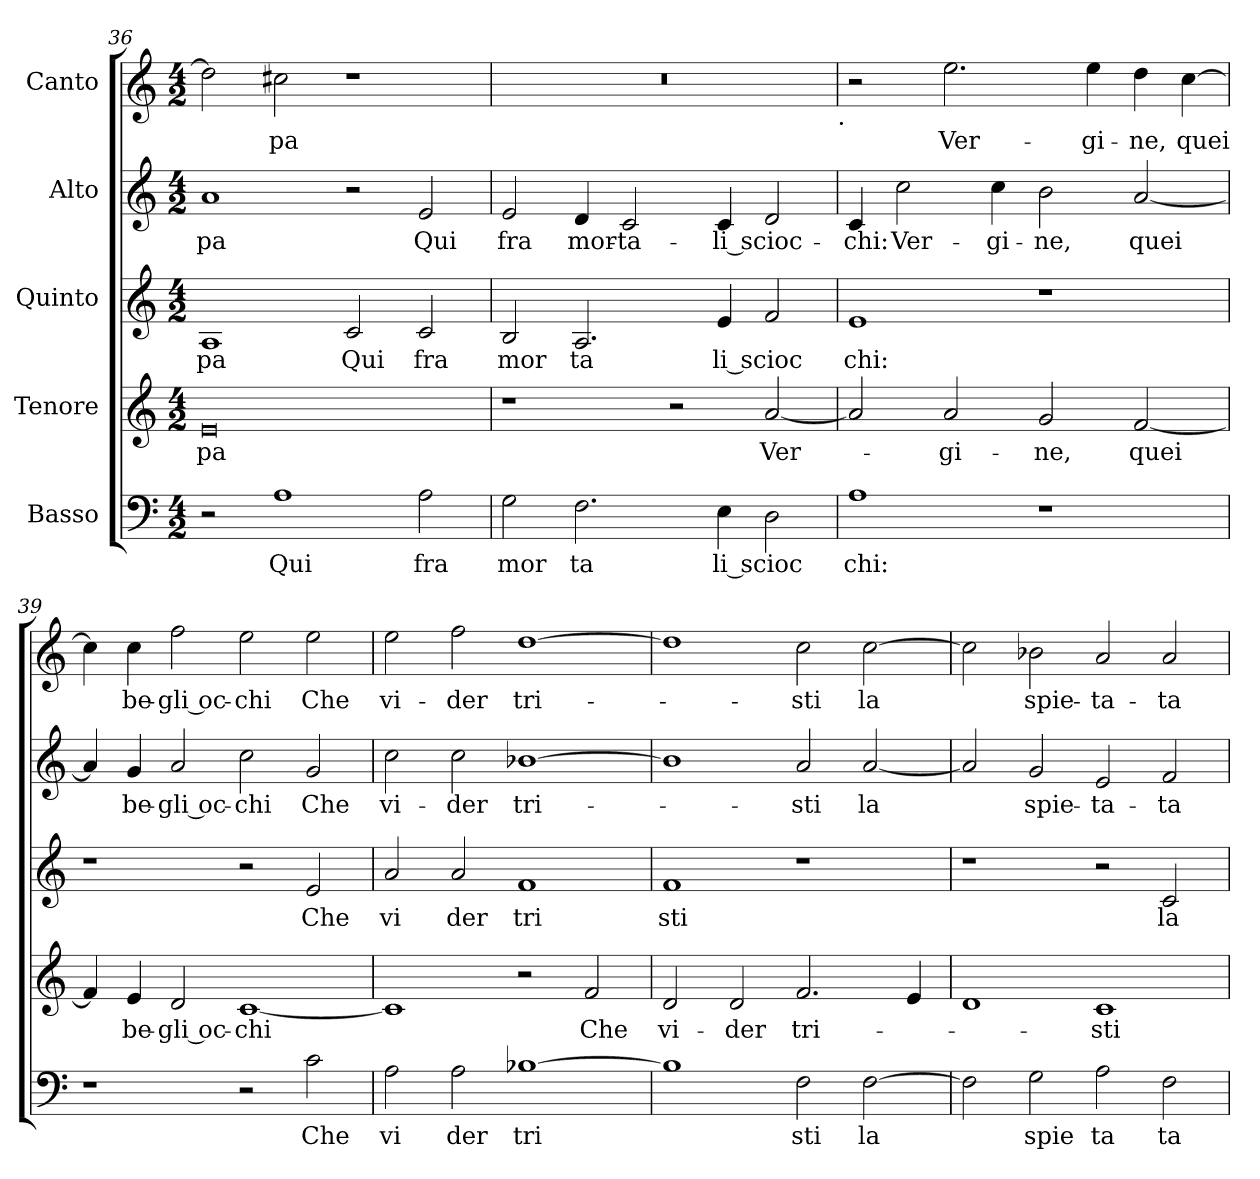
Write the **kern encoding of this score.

**kern	**text	**kern	**text	**kern	**text	**kern	**text	**kern	**text
*part5	*part5	*part4	*part4	*part3	*part3	*part2	*part2	*part1	*part1
*staff5	*staff5	*staff4	*staff4	*staff3	*staff3	*staff2	*staff2	*staff1	*staff1
*I"Basso	*	*I"Tenore	*	*I"Quinto	*	*I"Alto	*	*I"Canto	*
*clefF4	*	*clefG2	*	*clefG2	*	*clefG2	*	*clefG2	*
*k[]	*	*k[]	*	*k[]	*	*k[]	*	*k[]	*
*M4/2	*	*M4/2	*	*M4/2	*	*M4/2	*	*M4/2	*
=36	=36	=36	=36	=36	=36	=36	=36	=36	=36
!	!	!	!LO:LY:b	!	!LO:LY:b	!	!LO:LY:b	!	!
2r	.	0e	pa	1A	-pa	1a	pa	2dd\]	.
!	!LO:LY:b	!	!	!	!	!	!	!	!LO:LY:b
1A	Qui	.	.	.	.	.	.	2cc#X\	pa
!	!	!	!	!	!LO:LY:b	!	!	!	!
.	.	.	.	2c/	Qui	2r	.	1r	.
!	!LO:LY:b	!	!	!	!LO:LY:b	!	!LO:LY:b	!	!
2A\	fra	.	.	2c/	fra	2e/	Qui	.	.
!!LO:LB:g=z
=37	=37	=37	=37	=37	=37	=37	=37	=37	=37
!	!LO:LY:b	!	!	!	!LO:LY:b	!	!LO:LY:b	!	!
2G\	mor	1r	.	2B/	mor	2e/	fra	0r	.
!	!LO:LY:b	!	!	!	!LO:LY:b	!	!LO:LY:b	!	!
2.F\	ta	.	.	2.A/	ta	4d/	mor-	.	.
!	!	!	!	!	!	!	!LO:LY:b	!	!
.	.	.	.	.	.	2c/	-ta-	.	.
.	.	2r	.	.	.	.	.	.	.
!	!LO:LY:b	!	!	!	!LO:LY:b	!	!LO:LY:b	!	!
4E\	li scioc	.	.	4e/	li scioc	4c/	li scioc-	.	.
!	!	!	!LO:LY:b	!	!	!	!	!	!
2D\	.	[2a/	Ver-	2f/	.	2d/	.	.	.
!	!	!	!	!	!	!	!	!LO:TX:b:t=.	!
=38	=38	=38	=38	=38	=38	=38	=38	=38	=38
!	!LO:LY:b	!	!	!	!LO:LY:b	!	!LO:LY:b	!	!
1A	chi:	2a/]	.	1e	chi:	4c/	-chi:	2r	.
!	!	!	!	!	!	!	!LO:LY:b	!	!
.	.	.	.	.	.	2cc\	Ver-	.	.
!	!	!	!LO:LY:b	!	!	!	!	!	!LO:LY:b
.	.	2a/	-gi-	.	.	.	.	2.ee\	Ver-
!	!	!	!	!	!	!	!LO:LY:b	!	!
.	.	.	.	.	.	4cc\	-gi-	.	.
!	!	!	!LO:LY:b	!	!	!	!LO:LY:b	!	!
1r	.	2g/	-ne,	1r	.	2b\	-ne,	.	.
!	!	!	!	!	!	!	!	!	!LO:LY:b
.	.	.	.	.	.	.	.	4ee\	-gi-
!	!	!	!LO:LY:b	!	!	!	!LO:LY:b	!	!LO:LY:b
.	.	[2f/	quei	.	.	[2a/	quei	4dd\	-ne,
!	!	!	!	!	!	!	!	!	!LO:LY:b
.	.	.	.	.	.	.	.	[4cc\	quei
=39	=39	=39	=39	=39	=39	=39	=39	=39	=39
1r	.	4f/]	.	1r	.	4a/]	.	4cc\]	.
!	!	!	!LO:LY:b	!	!	!	!LO:LY:b	!	!LO:LY:b
.	.	4e/	be-	.	.	4g/	be-	4cc\	be-
!	!	!	!LO:LY:b	!	!	!	!LO:LY:b	!	!LO:LY:b
.	.	2d/	gli oc-	.	.	2a/	gli oc-	2ff\	gli oc-
!	!	!	!LO:LY:b	!	!	!	!LO:LY:b	!	!LO:LY:b
2r	.	[1c	-chi	2r	.	2cc\	-chi	2ee\	-chi
!	!LO:LY:b	!	!	!	!LO:LY:b	!	!LO:LY:b	!	!LO:LY:b
2c\	Che	.	.	2e/	Che	2g/	Che	2ee\	Che
=40	=40	=40	=40	=40	=40	=40	=40	=40	=40
!	!LO:LY:b	!	!	!	!LO:LY:b	!	!LO:LY:b	!	!LO:LY:b
2A\	vi	1c]	.	2a/	vi	2cc\	vi-	2ee\	vi-
!	!LO:LY:b	!	!	!	!LO:LY:b	!	!LO:LY:b	!	!LO:LY:b
2A\	der	.	.	2a/	der	2cc\	-der	2ff\	-der
!	!LO:LY:b	!	!	!	!LO:LY:b	!	!LO:LY:b	!	!LO:LY:b
[1B-X	tri	2r	.	1f	tri	[1b-X	tri-	[1dd	tri-
!	!	!	!LO:LY:b	!	!	!	!	!	!
.	.	2f/	Che	.	.	.	.	.	.
=41	=41	=41	=41	=41	=41	=41	=41	=41	=41
!	!	!	!LO:LY:b	!	!LO:LY:b	!	!	!	!
1B-]	.	2d/	vi-	1f	sti	1b-]	.	1dd]	.
!	!	!	!LO:LY:b	!	!	!	!	!	!
.	.	2d/	-der	.	.	.	.	.	.
!	!LO:LY:b	!	!LO:LY:b	!	!	!	!LO:LY:b	!	!LO:LY:b
2F\	sti	2.f/	tri-	1r	.	2a/	-sti	2cc\	-sti
!	!LO:LY:b	!	!	!	!	!	!LO:LY:b	!	!LO:LY:b
[2F\	la	.	.	.	.	[2a/	la	[2cc\	la
.	.	4e/	.	.	.	.	.	.	.
=42	=42	=42	=42	=42	=42	=42	=42	=42	=42
2F\]	.	1d	.	1r	.	2a/]	.	2cc\]	.
!	!LO:LY:b	!	!	!	!	!	!LO:LY:b	!	!LO:LY:b
2G\	spie	.	.	.	.	2g/	spie-	2b-X\	spie-
!	!LO:LY:b	!	!LO:LY:b	!	!	!	!LO:LY:b	!	!LO:LY:b
2A\	ta	1c	-sti	2r	.	2e/	-ta-	2a/	-ta-
!	!LO:LY:b	!	!	!	!LO:LY:b	!	!LO:LY:b	!	!LO:LY:b
2F\	ta	.	.	2c/	la	2f/	-ta	2a/	-ta
=	=	=	=	=	=	=	=	=	=
*-	*-	*-	*-	*-	*-	*-	*-	*-	*-
